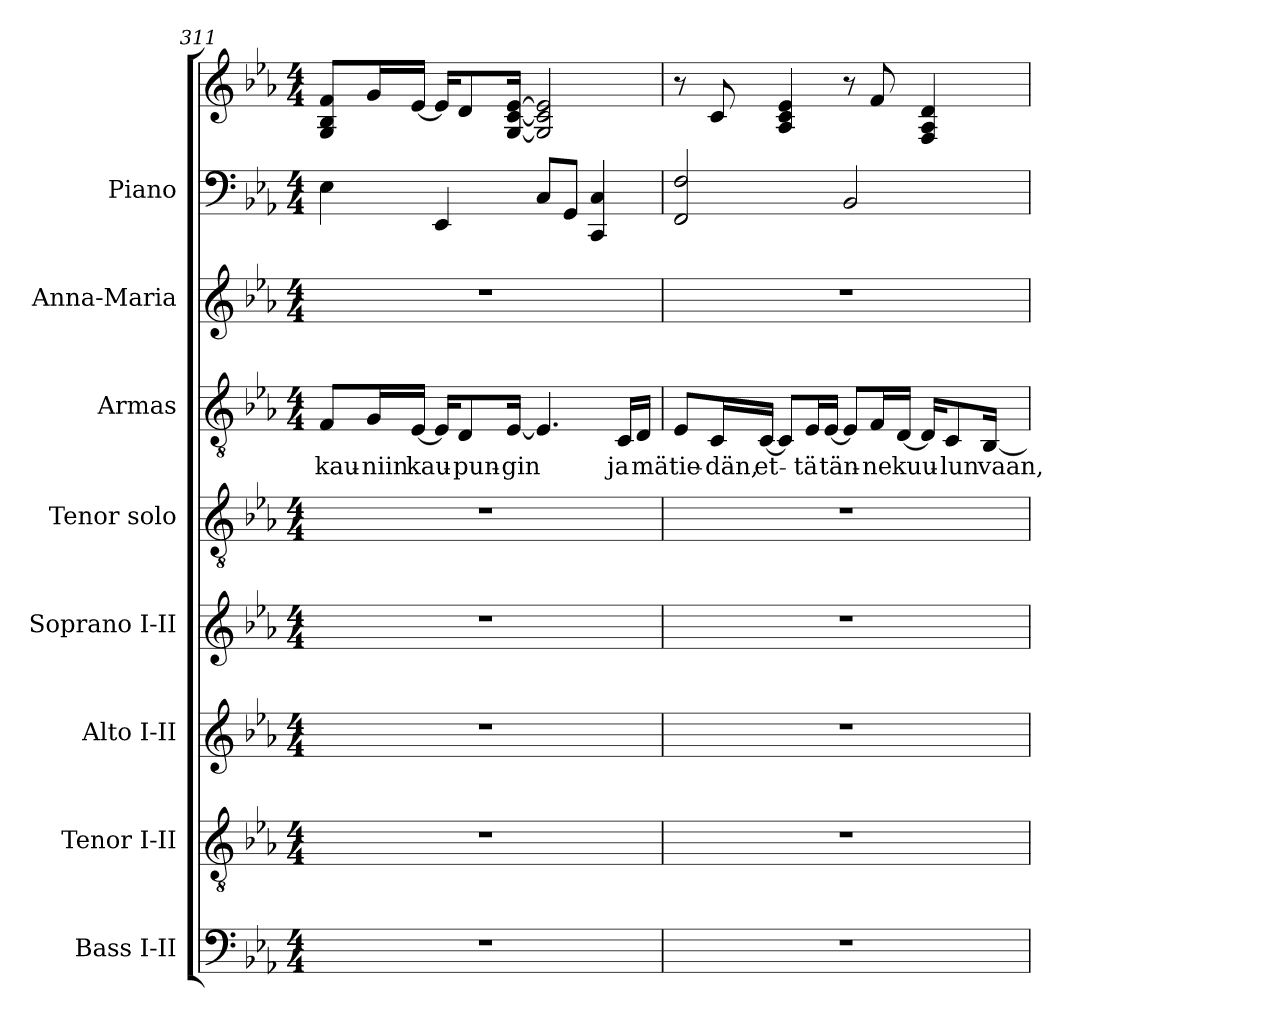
**kern	**kern	**kern	**kern	**kern	**kern	**text	**kern	**kern	**kern
*part8	*part7	*part6	*part5	*part4	*part3	*part3	*part2	*part1	*part1
*staff9	*staff8	*staff7	*staff6	*staff5	*staff4	*staff4	*staff3	*staff2	*staff1
*I"Bass I-II	*I"Tenor I-II	*I"Alto I-II	*I"Soprano I-II	*I"Tenor solo	*I"Armas	*	*I"Anna-Maria	*I"Piano	*
*I'B.	*I'T.	*I'A.	*I'S.	*I'T. Solo	*I'Armas	*	*I'A-M	*I'Pno.	*
*clefF4	*clefGv2	*clefG2	*clefG2	*clefGv2	*clefGv2	*	*clefG2	*clefF4	*clefG2
*	*ITrd7c12	*	*	*ITrd7c12	*ITrd7c12	*	*	*	*
*k[b-e-a-]	*k[b-e-a-]	*k[b-e-a-]	*k[b-e-a-]	*k[b-e-a-]	*k[b-e-a-]	*	*k[b-e-a-]	*k[b-e-a-]	*k[b-e-a-]
*E-:	*E-:	*E-:	*E-:	*E-:	*E-:	*	*E-:	*E-:	*E-:
*M4/4	*M4/4	*M4/4	*M4/4	*M4/4	*M4/4	*	*M4/4	*M4/4	*M4/4
=311	=311	=311	=311	=311	=311	=311	=311	=311	=311
!	!	!	!	!	!	!LO:LY:b:color=#000000	!	!	!
1r	1r	1r	1r	1r	8FFi/L	kau-	1r	4E-i\	8Gi/ 8B-i 8fiL
!	!	!	!	!	!	!LO:LY:b:color=#000000	!	!	!
.	.	.	.	.	16GGi/L	-niin	.	.	16gi/L
!	!	!	!	!	!	!LO:LY:b:color=#000000	!	!	!
.	.	.	.	.	[<16EE-i/JJ	kau-	.	.	[<16e-i/JJ
.	.	.	.	.	16EE-i/KL]	.	.	4EE-i/	16e-i/KL]
!	!	!	!	!	!	!LO:LY:b:color=#000000	!	!	!
.	.	.	.	.	8DDi/	-pun-	.	.	8di/
!	!	!	!	!	!	!LO:LY:b:color=#000000	!	!	!
.	.	.	.	.	[<16EE-i/Jk	-gin	.	.	[<16Gi/ [<16ci [>16e-iJk
.	.	.	.	.	4.EE-i/]	.	.	8Ci/L	2Gi/] 2ci] 2e-i]
.	.	.	.	.	.	.	.	8GGi/J	.
.	.	.	.	.	.	.	.	4CCi/ 4Ci	.
!	!	!	!	!	!	!LO:LY:b:color=#000000	!	!	!
.	.	.	.	.	16CCi/LL	ja	.	.	.
!	!	!	!	!	!	!LO:LY:b:color=#000000	!	!	!
.	.	.	.	.	16DDi/JJ	mä	.	.	.
=312	=312	=312	=312	=312	=312	=312	=312	=312	=312
!	!	!	!	!	!	!LO:LY:b:color=#000000	!	!	!
1r	1r	1r	1r	1r	8EE-i/L	tie-	1r	2FFi/ 2Fi	8r
!	!	!	!	!	!	!LO:LY:b:color=#000000	!	!	!
.	.	.	.	.	16CCi/L	-dän,	.	.	8ci/
!	!	!	!	!	!	!LO:LY:b:color=#000000	!	!	!
.	.	.	.	.	[<16CCi/JJ	et-	.	.	.
.	.	.	.	.	8CCi/L]	.	.	.	4A-i/ 4ci 4e-i
!	!	!	!	!	!	!LO:LY:b:color=#000000	!	!	!
.	.	.	.	.	16EE-i/L	-tä	.	.	.
!	!	!	!	!	!	!LO:LY:b:color=#000000	!	!	!
.	.	.	.	.	[<16EE-i/JJ	tän-	.	.	.
.	.	.	.	.	8EE-i/L]	.	.	2BB-i/	8r
!	!	!	!	!	!	!LO:LY:b:color=#000000	!	!	!
.	.	.	.	.	16FFi/L	-ne	.	.	8fi/
!	!	!	!	!	!	!LO:LY:b:color=#000000	!	!	!
.	.	.	.	.	[<16DDi/JJ	kuu-	.	.	.
.	.	.	.	.	16DDi/KL]	.	.	.	4Fi/ 4A-i 4di
!	!	!	!	!	!	!LO:LY:b:color=#000000	!	!	!
.	.	.	.	.	8CCi/	-lun	.	.	.
!	!	!	!	!	!	!LO:LY:b:color=#000000	!	!	!
.	.	.	.	.	[<16BBB-i/Jk	vaan,	.	.	.
=	=	=	=	=	=	=	=	=	=
*-	*-	*-	*-	*-	*-	*-	*-	*-	*-
